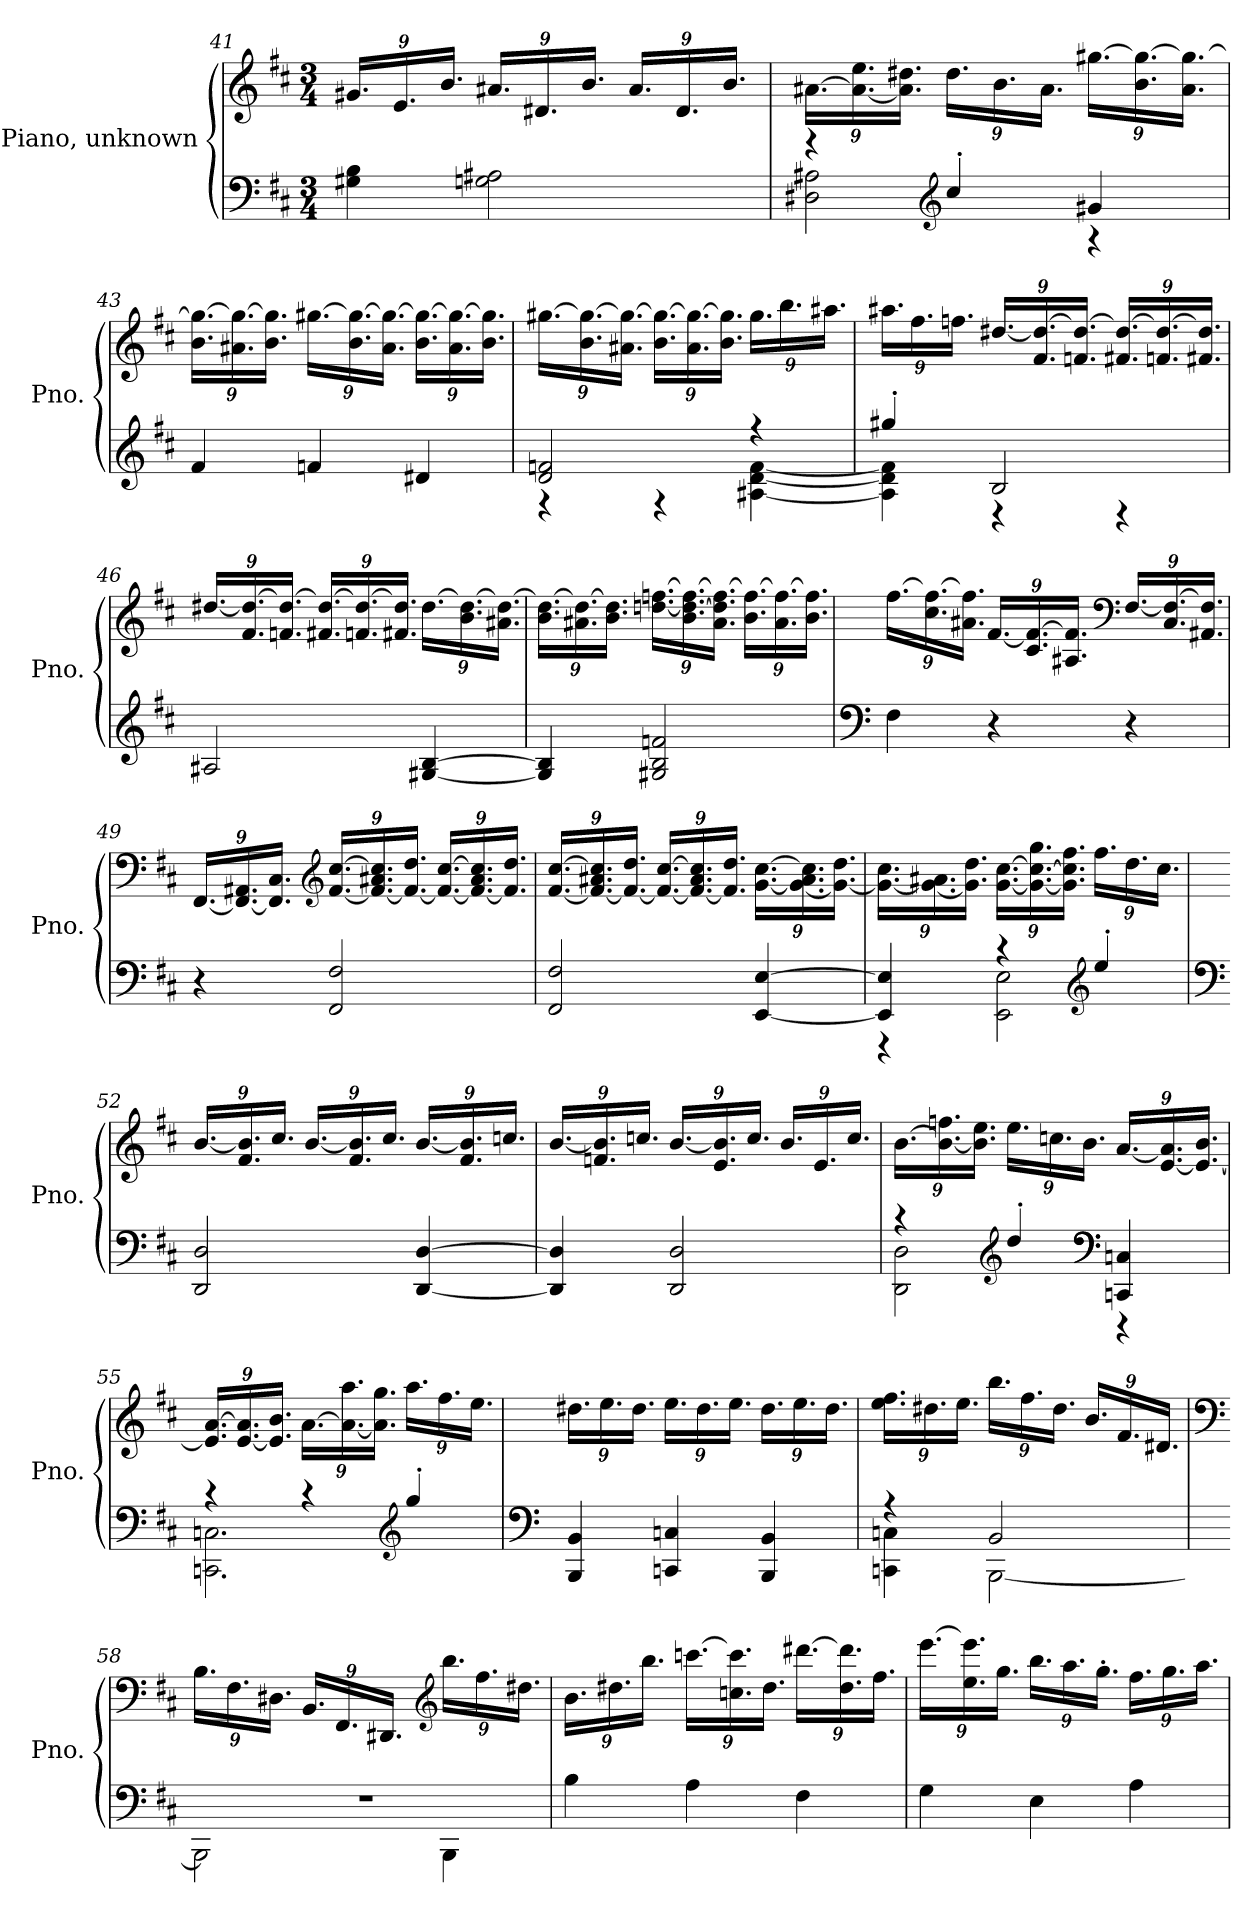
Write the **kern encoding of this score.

**kern	**kern
*part1	*part1
*staff2	*staff1
*I"Piano, unknown	*
*I'Pno.	*
!!LO:LB:g=z
*clefF4	*clefG2
*k[f#c#]	*k[f#c#]
*M3/4	*M3/4
*	*Xbrackettup
=41	=41
4G#X\ 4B\	18.g#X/LL
.	18.e/
.	18.b/JJ
2Gn\ 2A#X\	18.a#X/LL
.	18.d#X/
.	18.b/JJ
.	18.a#/LL
.	18.d#/
.	18.b/JJ
=42	=42
*^	*
4r	2D#X\ 2A#X\	[18.a#X\LL
.	.	18.a#\_ 18.ee\
.	.	18.a#\] 18.dd#X\JJ
*clefG2	*	*
4cc#'/	.	18.dd#\LL
.	.	18.b\
.	.	18.a#\JJ
4g#X/	4r	[18.gg#X\LL
.	.	18.b\ 18.gg#\_
.	.	18.a#\ 18.gg#\_JJ
*v	*v	*
!!LO:LB:g=z
=43	=43
4f#/	18.b\ 18.gg#\_LL
.	18.a#X\ 18.gg#\_
.	18.b\ 18.gg#\]JJ
4fn/	[18.gg#X\LL
.	18.b\ 18.gg#\_
.	18.a#\ 18.gg#\_JJ
4d#X/	18.b\ 18.gg#\_LL
.	18.a#\ 18.gg#\_
.	18.b\ 18.gg#\]JJ
=44	=44
*^	*
2d/ 2fn/	4r	[18.gg#X\LL
.	.	18.b\ 18.gg#\_
.	.	18.a#X\ 18.gg#\_JJ
.	4r	18.b\ 18.gg#\_LL
.	.	18.a#\ 18.gg#\_
.	.	18.b\ 18.gg#\]JJ
4r	[4A#X\ [4d\ [4f\	18.gg#\LL
.	.	18.bb\
.	.	18.aa#X\JJ
!!LO:PB:g=z
=45	=45	=45
4gg#X'/	4A#\] 4d\] 4f\]	18.aa#X\LL
.	.	18.ff#\
.	.	18.ffn\JJ
2B/	4r	[18.dd#X/LL
.	.	18.f#/ 18.dd#/_
.	.	18.fn/ 18.dd#/_JJ
.	4r	18.f#X/ 18.dd#/_LL
.	.	18.fn/ 18.dd#/_
.	.	18.f#X/ 18.dd#/]JJ
*v	*v	*
=46	=46
2A#X/	[18.dd#X/LL
.	18.f#/ 18.dd#/_
.	18.fn/ 18.dd#/_JJ
.	18.f#X/ 18.dd#/_LL
.	18.fn/ 18.dd#/_
.	18.f#X/ 18.dd#/]JJ
[4G#X/ [4B/	[18.dd#\LL
.	18.b\ 18.dd#\_
.	18.a#X\ 18.dd#\_JJ
!!LO:LB:g=z
=47	=47
4G#/] 4B/]	18.b\ 18.dd#\_LL
.	18.a#X\ 18.dd#\_
.	18.b\ 18.dd#\]JJ
2G#X/ 2B/ 2fn/	[18.ddn\ [18.ffn\LL
.	18.b\ 18.dd\_ 18.ff\_
.	18.a#\ 18.dd\] 18.ff\_JJ
.	18.b\ 18.ff\_LL
.	18.a#\ 18.ff\_
.	18.b\ 18.ff\]JJ
=48	=48
*clefF4	*
4F#\	[18.ff#\LL
.	18.cc#\ 18.ff#\_
.	18.a#X\ 18.ff#\]JJ
4r	[18.f#/LL
.	18.c#/ 18.f#/_
.	18.A#X/ 18.f#/]JJ
*	*clefF4
4r	[18.F#/LL
.	18.C#/ 18.F#/_
.	18.AA#X/ 18.F#/]JJ
!!LO:LB:g=z
=49	=49
4r	[18.FF#/LL
.	18.FF#/_ 18.AA#X/
.	18.FF#/] 18.C#/JJ
*	*clefG2
2FF#/ 2F#/	[18.f#/ [18.cc#/LL
.	18.f#/_ 18.a#X/ 18.cc#/]
.	18.f#/_ 18.dd/JJ
.	18.f#/_ [18.cc#/LL
.	18.f#/_ 18.a#/ 18.cc#/]
.	18.f#/] 18.dd/JJ
=50	=50
2FF#/ 2F#/	[18.f#/ [18.cc#/LL
.	18.f#/_ 18.a#X/ 18.cc#/]
.	18.f#/_ 18.dd/JJ
.	18.f#/_ [18.cc#/LL
.	18.f#/_ 18.a#/ 18.cc#/]
.	18.f#/] 18.dd/JJ
[4EE/ [4E/	[18.g\ [18.cc#\LL
.	18.g\_ 18.a#\ 18.cc#\]
.	18.g\_ 18.dd\JJ
!!LO:LB:g=z
=51	=51
*^	*
4EE/] 4E/]	4r	18.g\_ 18.cc#\LL
.	.	18.g\_ 18.a#X\
.	.	18.g\] 18.dd\JJ
4r	2EE\ 2E\	[18.g\ [18.cc#\LL
.	.	18.g\_ 18.cc#\_ 18.gg\
.	.	18.g\] 18.cc#\] 18.ff#\JJ
*clefG2	*	*
4ee'/	.	18.ff#\LL
.	.	18.dd\
.	.	18.cc#\JJ
*v	*v	*
=52	=52
*clefF4	*
2DD/ 2D/	[18.b/LL
.	18.f#/ 18.b/]
.	18.cc#/JJ
.	[18.b/LL
.	18.f#/ 18.b/]
.	18.cc#/JJ
[4DD/ [4D/	[18.b/LL
.	18.f#/ 18.b/]
.	18.ccn/JJ
!!LO:LB:g=z
=53	=53
4DD/] 4D/]	[18.b/LL
.	18.fn/ 18.b/]
.	18.ccn/JJ
2DD/ 2D/	[18.b/LL
.	18.e/ 18.b/]
.	18.cc/JJ
.	18.b/LL
.	18.e/
.	18.cc/JJ
=54	=54
*^	*
4r	2DD\ 2D\	[18.b\LL
.	.	18.b\_ 18.ffn\
.	.	18.b\] 18.ee\JJ
*clefG2	*	*
4dd'/	.	18.ee\LL
.	.	18.ccn\
.	.	18.b\JJ
*clefF4	*	*
4CCn/ 4Cn/	4r	[18.a/LL
.	.	[18.e/ 18.a/]
.	.	18.e/_ 18.b/JJ
!!LO:LB:g=z
=55	=55	=55
4r	2.CCn\ 2.Cn\	18.e/] [18.a/LL
.	.	[18.e/ 18.a/]
.	.	18.e/] 18.b/JJ
4r	.	[18.a\LL
.	.	18.a\_ 18.aa\
.	.	18.a\] 18.gg\JJ
*clefG2	*	*
4gg'/	.	18.aa\LL
.	.	18.ff#\
.	.	18.ee\JJ
*v	*v	*
=56	=56
*clefF4	*
4BBB/ 4BB/	18.dd#X\LL
.	18.ee\
.	18.dd#\JJ
4CCn/ 4Cn/	18.ee\LL
.	18.dd#\
.	18.ee\JJ
4BBB/ 4BB/	18.dd#\LL
.	18.ee\
.	18.dd#\JJ
!!LO:PB:g=z
=57	=57
*^	*
4r	4CCn\ 4Cn\	18.ee\ 18.ff#\LL
.	.	18.dd#X\
.	.	18.ee\JJ
2BB/	[2BBB\	18.bb\LL
.	.	18.ff#\
.	.	18.dd#\JJ
.	.	18.b/LL
.	.	18.f#/
.	.	18.d#X/JJ
=58	=58	=58
*	*	*clefF4
2.r	2BBB\]	18.B\LL
.	.	18.F#\
.	.	18.D#X\JJ
.	.	18.BB/LL
.	.	18.FF#/
.	.	18.DD#X/JJ
*	*	*clefG2
.	4BBB\	18.bb\LL
.	.	18.ff#\
.	.	18.dd#X\JJ
*v	*v	*
!!LO:LB:g=z
=59	=59
4B\	18.b\LL
.	18.dd#X\
.	18.bb\JJ
4A\	[18.cccn\LL
.	18.ccn\ 18.ccc\]
.	18.dd#\JJ
4F#\	[18.ddd#X\LL
.	18.dd#\ 18.ddd#\]
.	18.ff#\JJ
=60	=60
4G\	[18.eee\LL
.	18.ee\ 18.eee\]
.	18.gg\JJ
4E\	18.bb\LL
.	18.aa\
.	18.gg'\JJ
4A\	18.ff#\LL
.	18.gg\
.	18.aa\JJ
=	=
*-	*-
